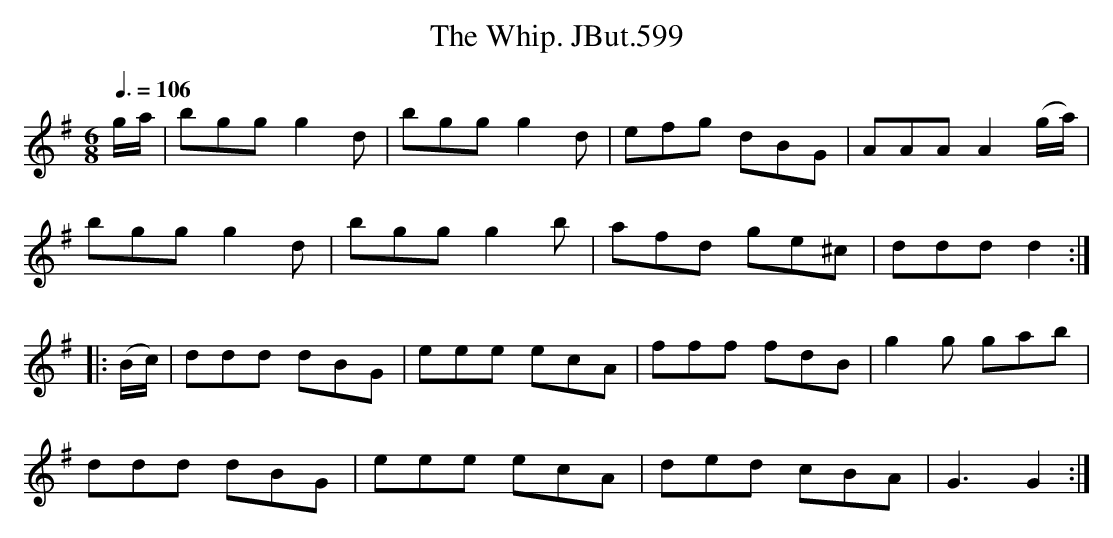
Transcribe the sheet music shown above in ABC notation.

X:1
T:Whip. JBut.599, The
M:6/8
L:1/8
Q:3/8=106
K:G
g/a/|bgg g2d|bgg g2d|efg dBG|AAA A2(g/a/)|
bgg g2d|bgg g2b|afd ge^c|dddd2:|
|:(B/c/)|ddd dBG|eee ecA|fff fdB|g2g gab|
ddd dBG|eee ecA|ded cBA|G3G2:|
